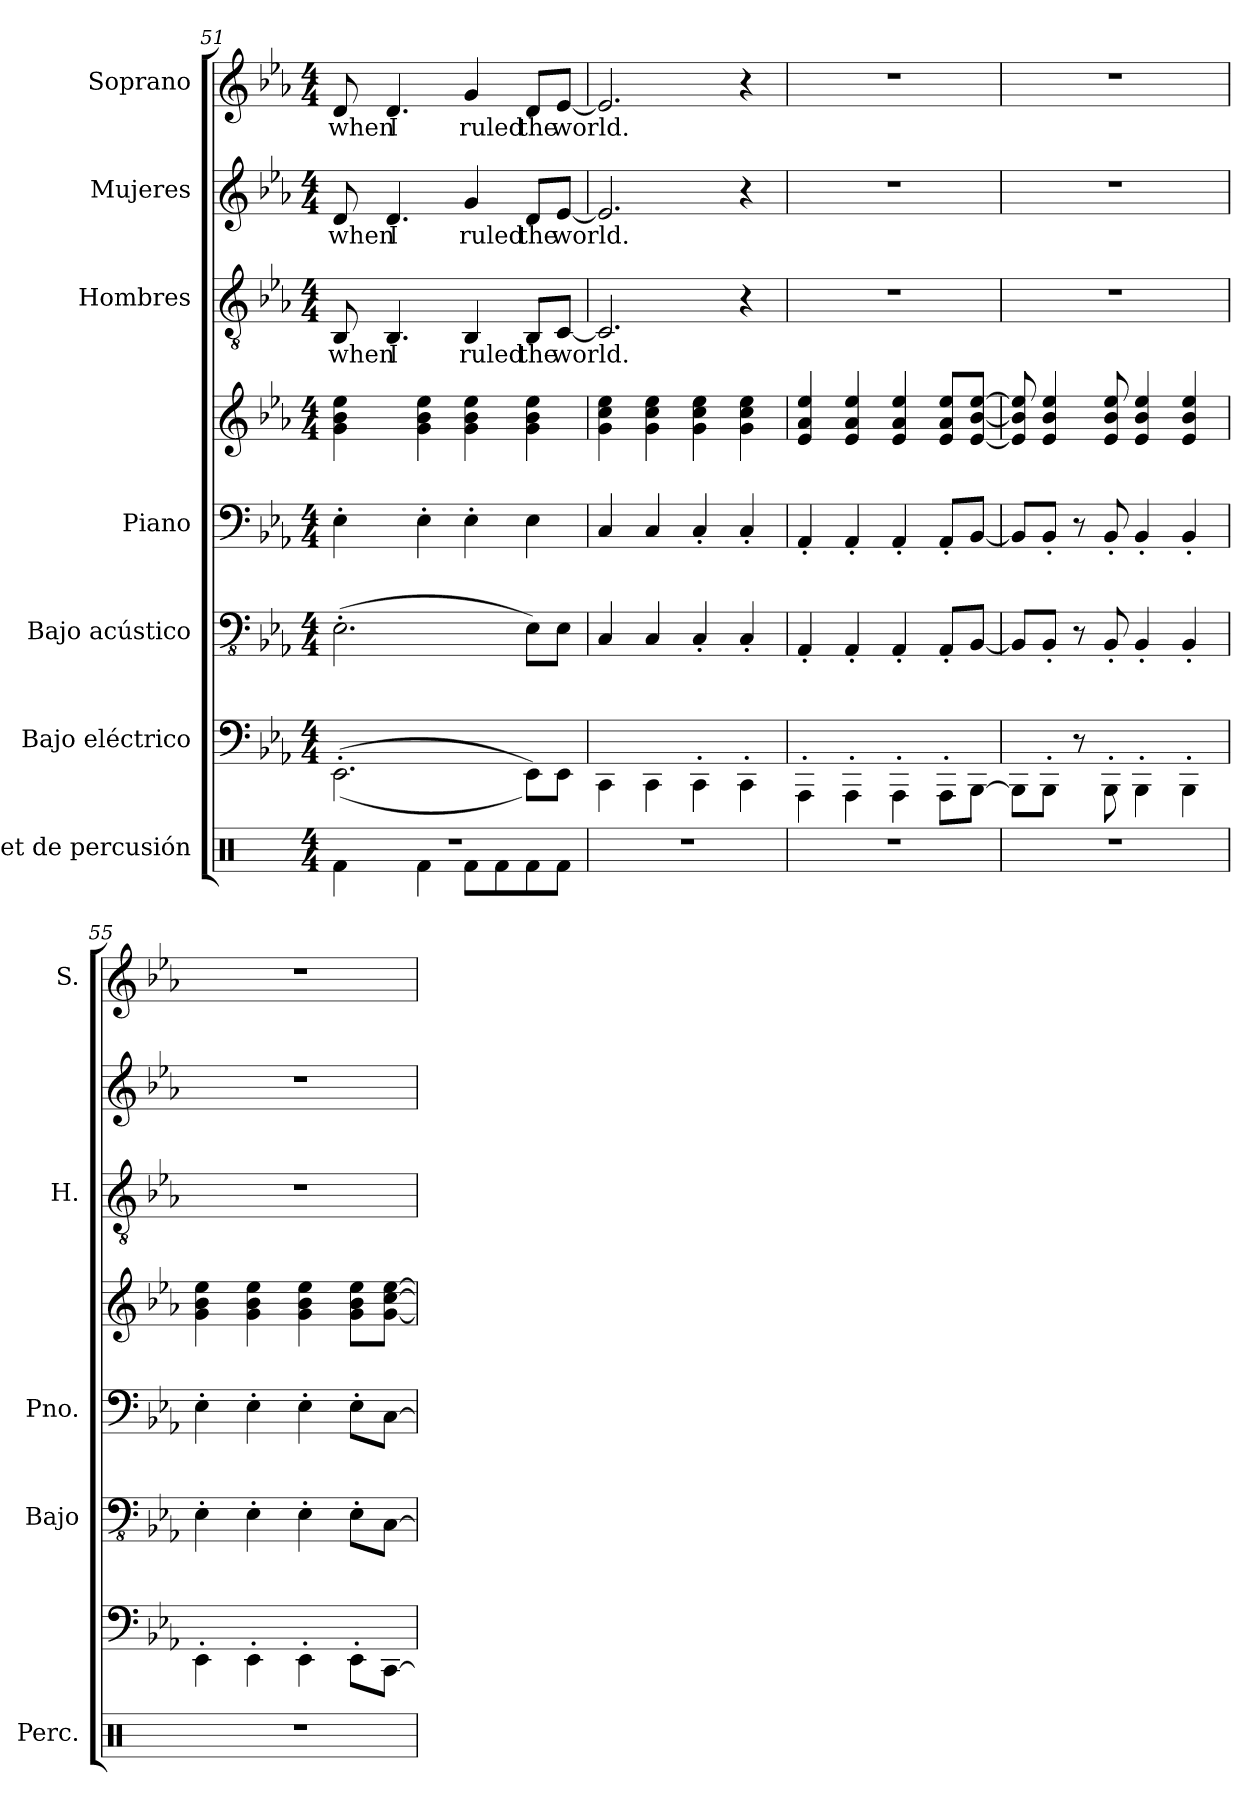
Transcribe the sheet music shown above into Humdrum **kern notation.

**kern	**kern	**kern	**kern	**kern	**kern	**text	**kern	**text	**kern	**text
*part7	*part6	*part5	*part4	*part4	*part3	*part3	*part2	*part2	*part1	*part1
*staff8	*staff7	*staff6	*staff5	*staff4	*staff3	*staff3	*staff2	*staff2	*staff1	*staff1
*I"Set de percusión	*I"Bajo eléctrico	*I"Bajo acústico	*I"Piano	*	*I"Hombres	*	*I"Mujeres	*	*I"Soprano	*
*I'Perc.	*	*I'Bajo	*I'Pno.	*	*I'H.	*	*	*	*I'S.	*
*clefX	*	*clefFv4	*clefF4	*clefG2	*clefGv2	*	*clefG2	*	*clefG2	*
*	*ITrd7c12	*	*	*	*	*	*	*	*	*
*k[]	*k[b-e-a-]	*k[b-e-a-]	*k[b-e-a-]	*k[b-e-a-]	*k[b-e-a-]	*	*k[b-e-a-]	*	*k[b-e-a-]	*
*M4/4	*M4/4	*M4/4	*M4/4	*M4/4	*M4/4	*	*M4/4	*	*M4/4	*
=51	=51	=51	=51	=51	=51	=51	=51	=51	=51	=51
*^	*	*	*	*	*	*	*	*	*	*
!	!	!	!	!	!	!	!LO:LY:b	!	!LO:LY:b	!	!LO:LY:b
1r	4Rf\	((2.EEE-'\	(2.EE-'\	4E-'\	4g\ 4b-\ 4ee-\	8BB-/	when	8d/	when	8d/	when
!	!	!	!	!	!	!	!LO:LY:b	!	!LO:LY:b	!	!LO:LY:b
.	.	.	.	.	.	4.BB-/	I	4.d/	I	4.d/	I
.	4Rf\	.	.	4E-'\	4g\ 4b-\ 4ee-\	.	.	.	.	.	.
!	!	!	!	!	!	!	!LO:LY:b	!	!LO:LY:b	!	!LO:LY:b
.	8Rf\L	.	.	4E-'\	4g\ 4b-\ 4ee-\	4BB-/	ruled	4g/	ruled	4g/	ruled
.	8Rf\	.	.	.	.	.	.	.	.	.	.
!	!	!	!	!	!	!	!LO:LY:b	!	!LO:LY:b	!	!LO:LY:b
.	8Rf\	8EEE-\L))	8EE-\L)	4E-\	4g\ 4b-\ 4ee-\	8BB-/L	the	8d/L	the	8d/L	the
!	!	!	!	!	!	!	!LO:LY:b	!	!LO:LY:b	!	!LO:LY:b
.	8Rf\J	8EEE-\J	8EE-\J	.	.	[8C/J	world.	[8e-/J	world.	[8e-/J	world.
*v	*v	*	*	*	*	*	*	*	*	*	*
!!LO:PB:g=z
=52	=52	=52	=52	=52	=52	=52	=52	=52	=52	=52
1r	4CCC\	4CC/	4C/	4g\ 4cc\ 4ee-\	2.C/]	.	2.e-/]	.	2.e-/]	.
.	4CCC\	4CC/	4C/	4g\ 4cc\ 4ee-\	.	.	.	.	.	.
.	4CCC'\	4CC'/	4C'/	4g\ 4cc\ 4ee-\	.	.	.	.	.	.
.	4CCC'\	4CC'/	4C'/	4g\ 4cc\ 4ee-\	4r	.	4r	.	4r	.
=53	=53	=53	=53	=53	=53	=53	=53	=53	=53	=53
1r	4AAAA-'\	4AAA-'/	4AA-'/	4e-/ 4a-/ 4ee-/	1r	.	1r	.	1r	.
.	4AAAA-'\	4AAA-'/	4AA-'/	4e-/ 4a-/ 4ee-/	.	.	.	.	.	.
.	4AAAA-'\	4AAA-'/	4AA-'/	4e-/ 4a-/ 4ee-/	.	.	.	.	.	.
.	8AAAA-'\L	8AAA-'/L	8AA-'/L	8e-/ 8a-/ 8ee-/L	.	.	.	.	.	.
.	[8BBBB-\J	[8BBB-/J	[8BB-/J	[8e-/ [8b-/ [8ee-/J	.	.	.	.	.	.
=54	=54	=54	=54	=54	=54	=54	=54	=54	=54	=54
1r	8BBBB-\L]	8BBB-/L]	8BB-/L]	8e-/] 8b-/] 8ee-/]	1r	.	1r	.	1r	.
.	8BBBB-'\J	8BBB-'/J	8BB-'/J	4e-/ 4b-/ 4ee-/	.	.	.	.	.	.
.	8r	8r	8r	.	.	.	.	.	.	.
.	8BBBB-'\	8BBB-'/	8BB-'/	8e-/ 8b-/ 8ee-/	.	.	.	.	.	.
.	4BBBB-'\	4BBB-'/	4BB-'/	4e-/ 4b-/ 4ee-/	.	.	.	.	.	.
.	4BBBB-'\	4BBB-'/	4BB-'/	4e-/ 4b-/ 4ee-/	.	.	.	.	.	.
=55	=55	=55	=55	=55	=55	=55	=55	=55	=55	=55
1r	4EEE-'\	4EE-'\	4E-'\	4g\ 4b-\ 4ee-\	1r	.	1r	.	1r	.
.	4EEE-'\	4EE-'\	4E-'\	4g\ 4b-\ 4ee-\	.	.	.	.	.	.
.	4EEE-'\	4EE-'\	4E-'\	4g\ 4b-\ 4ee-\	.	.	.	.	.	.
.	8EEE-'\L	8EE-'\L	8E-'\L	8g\ 8b-\ 8ee-\L	.	.	.	.	.	.
.	[8CCC\J	[8CC\J	[8C\J	[8g\ [8cc\ [8ee-\J	.	.	.	.	.	.
=	=	=	=	=	=	=	=	=	=	=
*-	*-	*-	*-	*-	*-	*-	*-	*-	*-	*-
